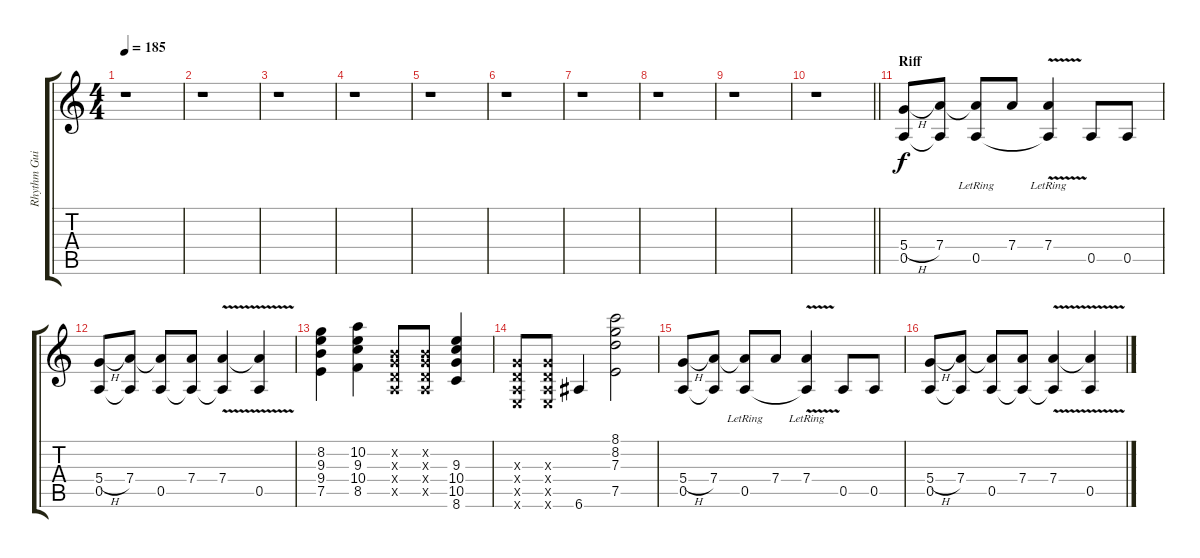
\track ("Rhythm Guitar 2" "Rhythm Gui") {mute instrument distortionguitar}
\staff {score tabs}
\tuning (E4 B3 G3 D3 A2 E2) {hide}
\ts (4 4)
\tempo 185
\clef g2
\ks c
r.1{dy f} |
r.1 |
r.1 |
r.1 |
r.1 |
r.1 |
r.1 |
r.1 |
r.1 |
\barLineRight lightlight
r.1 |
\section ("" "Riff")
(5.4{h} 0.5).8 (7.4 0.5{t}).8 (7.4{t} 0.5{lr}).8 7.4.8 (7.4{v lr} 0.5{t}).4 0.5.8 0.5.8 |
(5.4{h} 0.5).8 (7.4 0.5{t}).8 (7.4{t} 0.5).8 (7.4 0.5{t}).8 (7.4{v} 0.5{t}).4 (7.4{t} 0.5).4 |
(8.2 9.3 9.4 7.5).4 (10.2 9.3 10.4 8.5).4 (0.2{x} 0.3{x} 0.4{x} 0.5{x}).8 (0.2{x} 0.3{x} 0.4{x} 0.5{x}).8 (9.3 10.4 10.5 8.6).4 |
(0.3{x} 0.4{x} 0.5{x} 0.6{x}).8 (0.3{x} 0.4{x} 0.5{x} 0.6{x}).8 6.6.4 (8.1 8.2 7.3 7.5).2 |
(5.4{h} 0.5).8 (7.4 0.5{t}).8 (7.4{t} 0.5{lr}).8 7.4.8 (7.4{v lr} 0.5{t}).4 0.5.8 0.5.8 |
(5.4{h} 0.5).8 (7.4 0.5{t}).8 (7.4{t} 0.5).8 (7.4 0.5{t}).8 (7.4{v} 0.5{t}).4 (7.4{t} 0.5).4
